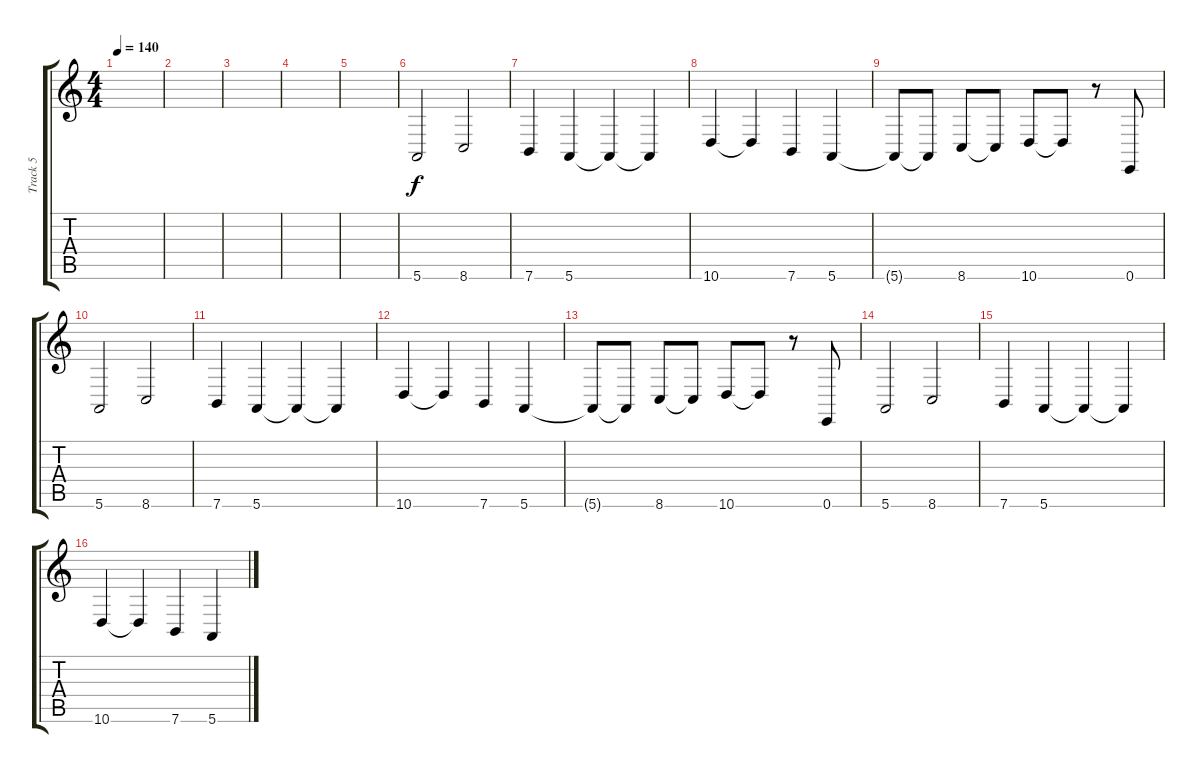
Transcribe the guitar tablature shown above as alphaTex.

\track ("Track 5" "Track 5") {instrument trombone}
\staff {score tabs}
\tuning (E4 B3 G3 D3 A2 E2) {hide}
\ts (4 4)
\tempo 140
\clef g2
\ks c
|
|
|
|
|
5.6.2 8.6.2 |
7.6.4 5.6.4 5.6{t}.4 5.6{t}.4 |
10.6.4 10.6{t}.4 7.6.4 5.6.4 |
5.6{t}.8 5.6{t}.8 8.6.8 8.6{t}.8 10.6.8 10.6{t}.8 r.8 0.6.8 |
5.6.2 8.6.2 |
7.6.4 5.6.4 5.6{t}.4 5.6{t}.4 |
10.6.4 10.6{t}.4 7.6.4 5.6.4 |
5.6{t}.8 5.6{t}.8 8.6.8 8.6{t}.8 10.6.8 10.6{t}.8 r.8 0.6.8 |
5.6.2 8.6.2 |
7.6.4 5.6.4 5.6{t}.4 5.6{t}.4 |
10.6.4 10.6{t}.4 7.6.4 5.6.4
